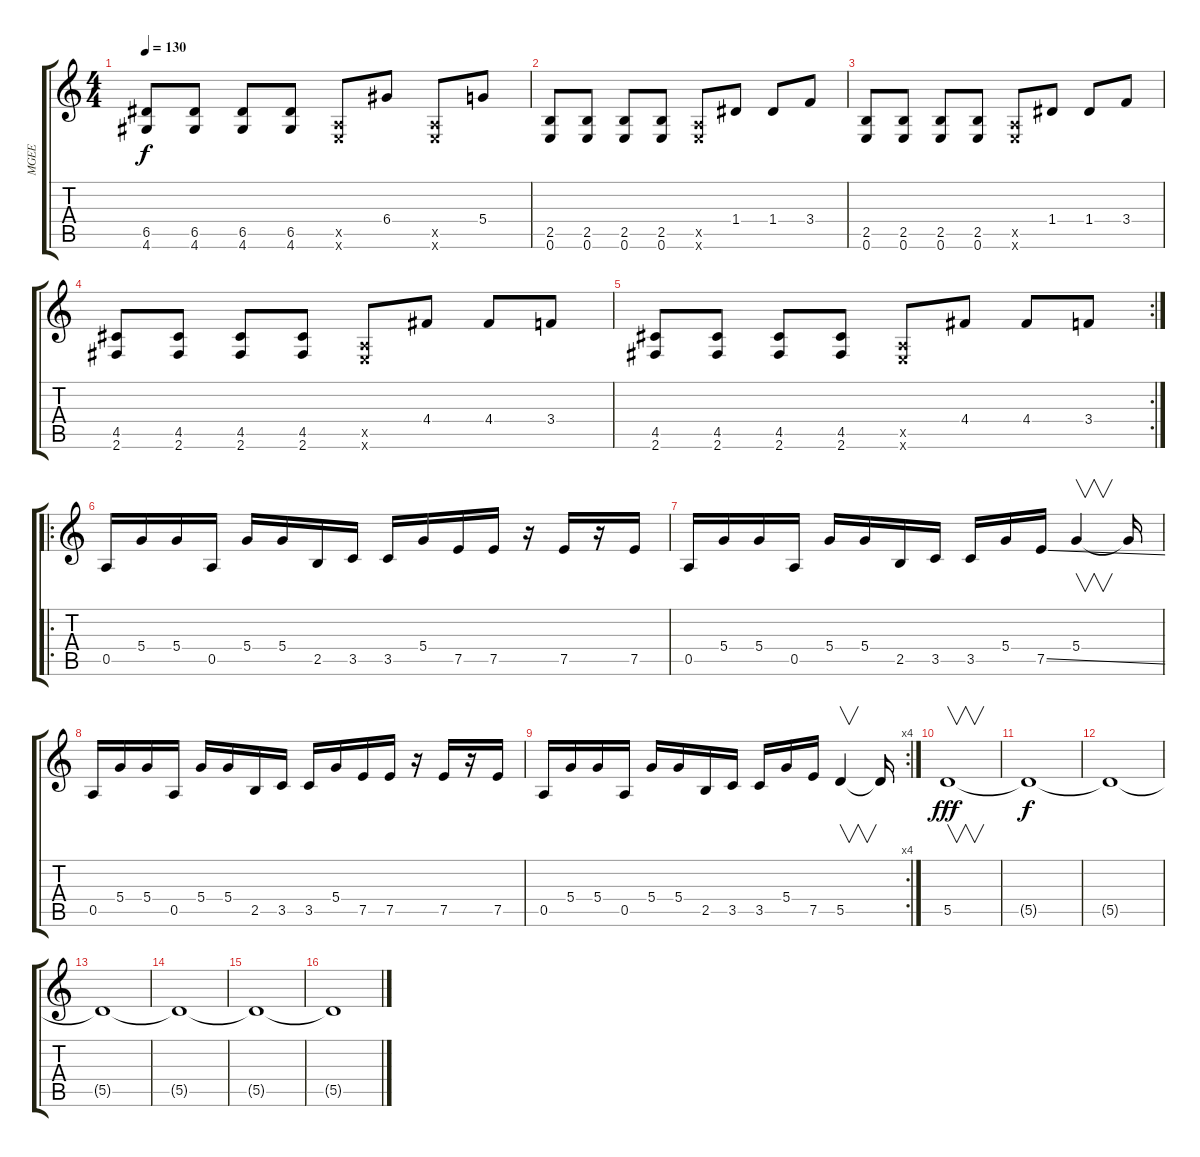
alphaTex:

\track ("MGEE" "MGEE") {instrument distortionguitar}
\staff {score tabs}
\tuning (E4 B3 G3 D3 A2 E2) {hide}
\ts (4 4)
\tempo 130
\clef g2
\ks c
(6.5 4.6).8{dy f} (6.5 4.6).8 (6.5 4.6).8 (6.5 4.6).8 (0.5{x} 0.6{x}).8 6.4.8 (0.5{x} 0.6{x}).8 5.4.8 |
(2.5 0.6).8 (2.5 0.6).8 (2.5 0.6).8 (2.5 0.6).8 (0.5{x} 0.6{x}).8 1.4.8 1.4.8 3.4.8 |
(2.5 0.6).8 (2.5 0.6).8 (2.5 0.6).8 (2.5 0.6).8 (0.5{x} 0.6{x}).8 1.4.8 1.4.8 3.4.8 |
(4.5 2.6).8 (4.5 2.6).8 (4.5 2.6).8 (4.5 2.6).8 (0.5{x} 0.6{x}).8 4.4.8 4.4.8 3.4.8 |
\rc 2
(4.5 2.6).8 (4.5 2.6).8 (4.5 2.6).8 (4.5 2.6).8 (0.5{x} 0.6{x}).8 4.4.8 4.4.8 3.4.8 |
\ro
0.5.16 5.4.16 5.4.16 0.5.16 5.4.16 5.4.16 2.5.16 3.5.16 3.5.16 5.4.16 7.5.16 7.5.16 r.16 7.5.16 r.16 7.5.16 |
0.5.16 5.4.16 5.4.16 0.5.16 5.4.16 5.4.16 2.5.16 3.5.16 3.5.16 5.4.16 7.5{ss}.16 5.4.4{v} 5.4{t}.16 |
0.5.16 5.4.16 5.4.16 0.5.16 5.4.16 5.4.16 2.5.16 3.5.16 3.5.16 5.4.16 7.5.16 7.5.16 r.16 7.5.16 r.16 7.5.16 |
\rc 4
0.5.16 5.4.16 5.4.16 0.5.16 5.4.16 5.4.16 2.5.16 3.5.16 3.5.16 5.4.16 7.5.16 5.5.4{v} 5.5{t}.16 |
5.5.1{v dy fff} |
5.5{t}.1{dy f volume 14} |
5.5{t}.1{volume 12} |
5.5{t}.1{volume 10} |
5.5{t}.1{volume 8} |
5.5{t}.1{volume 6} |
5.5{t}.1{volume 4}
